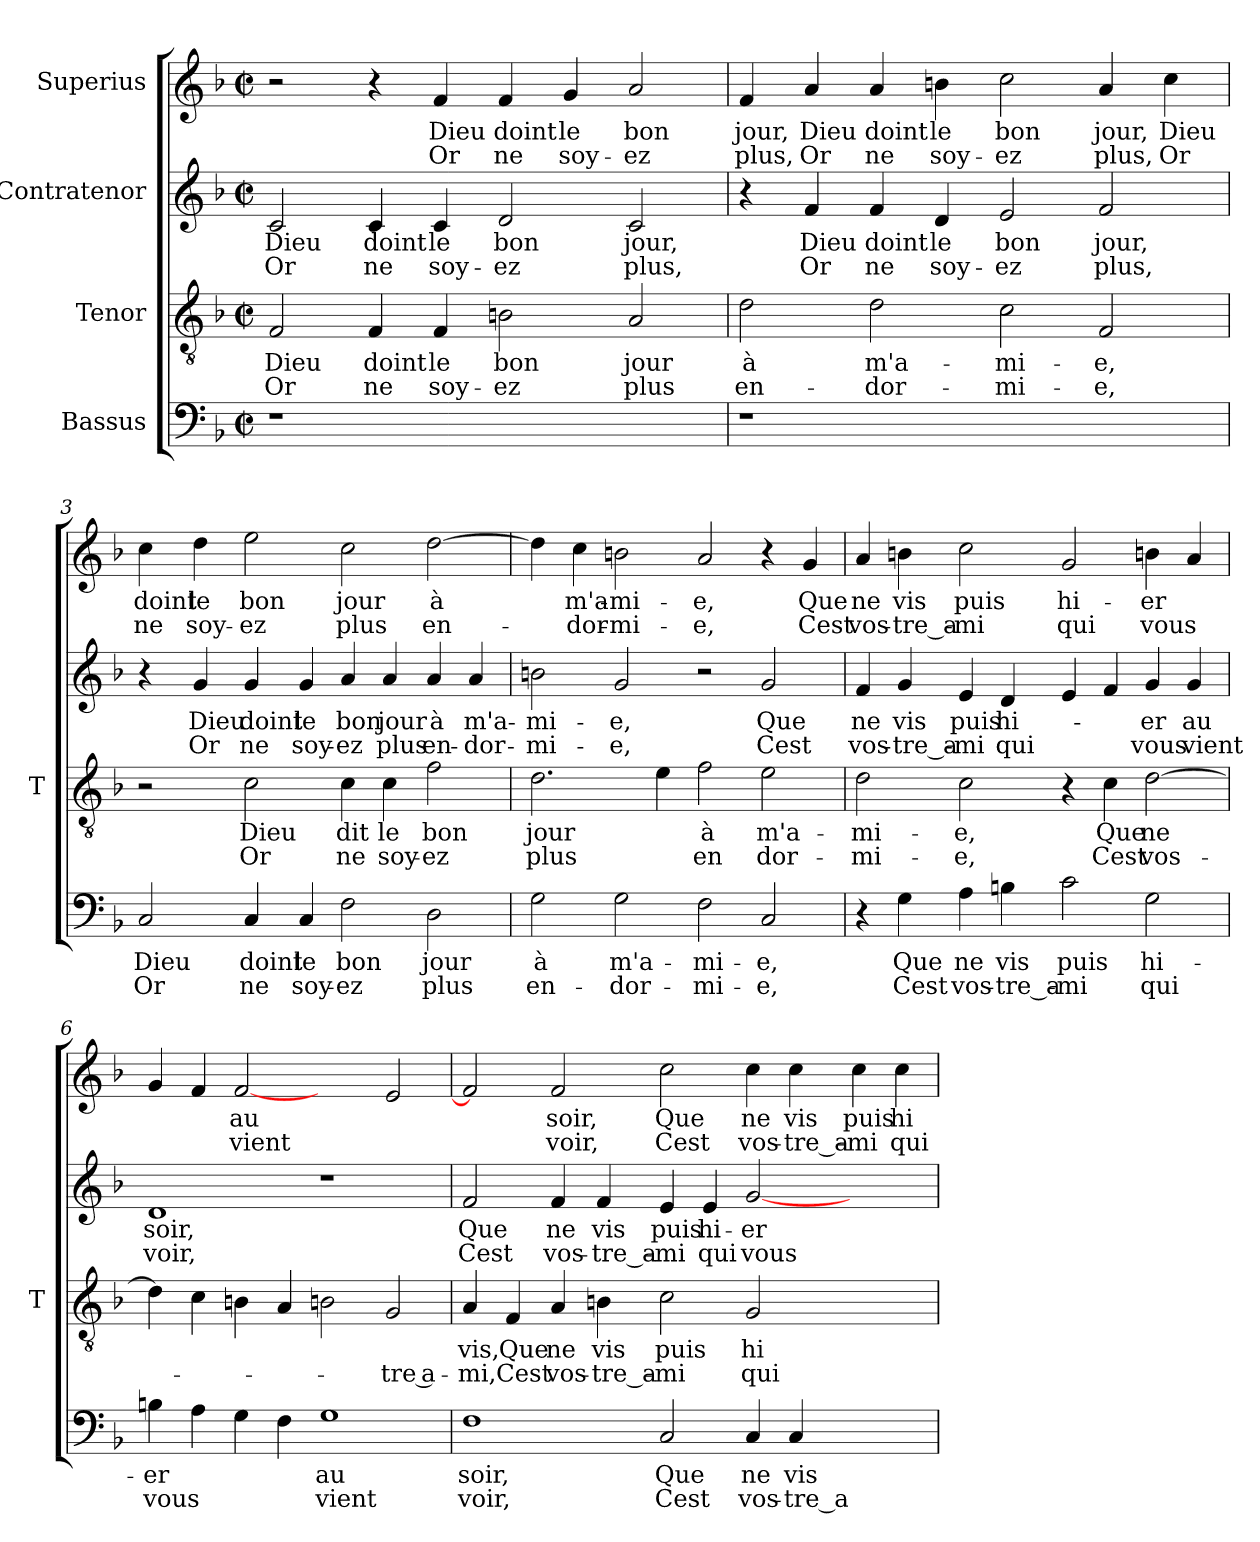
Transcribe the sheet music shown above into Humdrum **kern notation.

**kern	**text	**text	**kern	**text	**text	**kern	**text	**text	**kern	**text	**text
*part4	*part4	*part4	*part3	*part3	*part3	*part2	*part2	*part2	*part1	*part1	*part1
*staff4	*staff4	*staff4	*staff3	*staff3	*staff3	*staff2	*staff2	*staff2	*staff1	*staff1	*staff1
*I"Bassus	*	*	*I"Tenor	*	*	*I"Contratenor	*	*	*I"Superius	*	*
*	*	*	*I'T	*	*	*	*	*	*	*	*
*clefF4	*	*	*clefGv2	*	*	*clefG2	*	*	*clefG2	*	*
*k[b-]	*	*	*k[b-]	*	*	*k[b-]	*	*	*k[b-]	*	*
*F:	*	*	*F:	*	*	*F:	*	*	*F:	*	*
*M2/2	*	*	*M2/2	*	*	*M2/2	*	*	*M2/2	*	*
*met(c|)	*	*	*met(c|)	*	*	*met(c|)	*	*	*met(c|)	*	*
=1	=1	=1	=1	=1	=1	=1	=1	=1	=1	=1	=1
1r	.	.	2F	-Dieu	-Or	2c	-Dieu	-Or	2r	.	.
.	.	.	4F	-doint	-ne	4c	-doint	-ne	4r	.	.
.	.	.	4F	-le	soy-	4c	-le	soy-	4f	-Dieu	-Or
1ryy	.	.	2Bn	-bon	-ez	2d	-bon	-ez	4f	-doint	-ne
.	.	.	.	.	.	.	.	.	4g	-le	soy-
.	.	.	2A	-jour	-plus	2c	-jour,	-plus,	2a	-bon	-ez
!!LO:PB:g=z
=2	=2	=2	=2	=2	=2	=2	=2	=2	=2	=2	=2
1r	.	.	2d	-à	en-	4r	.	.	4f	-jour,	-plus,
.	.	.	.	.	.	4f	-Dieu	-Or	4a	-Dieu	-Or
.	.	.	2d	m'a-	dor-	4f	-doint	-ne	4a	-doint	-ne
.	.	.	.	.	.	4d	-le	soy-	4bn	-le	soy-
1ryy	.	.	2c	mi-	mi-	2e	-bon	-ez	2cc	-bon	-ez
.	.	.	2F	-e,	-e,	2f	-jour,	-plus,	4a	-jour,	-plus,
.	.	.	.	.	.	.	.	.	4cc	-Dieu	-Or
=3	=3	=3	=3	=3	=3	=3	=3	=3	=3	=3	=3
2C	-Dieu	-Or	2r	.	.	4r	.	.	4cc	-doint	-ne
.	.	.	.	.	.	4g	-Dieu	-Or	4dd	-le	soy-
4C	-doint	-ne	2c	-Dieu	-Or	4g	-doint	-ne	2ee	-bon	-ez
4C	-le	soy-	.	.	.	4g	-le	soy-	.	.	.
2F	-bon	-ez	4c	-dit	-ne	4a	-bon	-ez	2cc	-jour	-plus
.	.	.	4c	-le	soy-	4a	-jour	-plus	.	.	.
2D	-jour	-plus	2f	-bon	-ez	4a	-à	en-	[2dd	-à	en-
.	.	.	.	.	.	4a	m'a-	dor-	.	.	.
=4	=4	=4	=4	=4	=4	=4	=4	=4	=4	=4	=4
2G	-à	en-	2.d	-jour	-plus	2bn	mi-	mi-	4dd]	.	.
.	.	.	.	.	.	.	.	.	4cc	m'a-	dor-
2G	m'a-	dor-	.	.	.	2g	-e,	-e,	2bn	mi-	mi-
.	.	.	4e	.	.	.	.	.	.	.	.
2F	mi-	mi-	2f	-à	-en	2r	.	.	2a	-e,	-e,
2C	-e,	-e,	2e	m'a-	dor-	2g	-Que	-Cest	4r	.	.
.	.	.	.	.	.	.	.	.	4g	-Que	-Cest
!!LO:PB:g=z
=5	=5	=5	=5	=5	=5	=5	=5	=5	=5	=5	=5
4r	.	.	2d	mi-	mi-	4f	-ne	vos-	4a	-ne	vos-
4G	-Que	-Cest	.	.	.	4g	-vis	tre_a-	4bn	-vis	tre_a-
4A	-ne	vos-	2c	-e,	-e,	4e	-puis	-mi	2cc	-puis	-mi
4Bn	-vis	tre_a-	.	.	.	4d	hi-	-qui	.	.	.
2c	-puis	-mi	4r	.	.	4e	.	.	2g	hi-	-qui
.	.	.	4c	-Que	-Cest	4f	.	.	.	.	.
2G	hi-	-qui	[2d	-ne	vos-	4g	-er	-vous	4bn	-er	-vous
.	.	.	.	.	.	4g	-au	-vient	4a	.	.
=6	=6	=6	=6	=6	=6	=6	=6	=6	=6	=6	=6
4Bn	-er	-vous	4d]	.	.	1d	-soir,	-voir,	4g	.	.
4A	.	.	4c	.	.	.	.	.	4f	.	.
4G	.	.	4Bn	.	.	.	.	.	[2f	-au	-vient
4F	.	.	4A	.	.	.	.	.	.	.	.
1G	-au	-vient	2Bn	.	.	1r	.	.	2ryy	.	.
.	.	.	2G	.	tre a-	.	.	.	2e	.	.
=7	=7	=7	=7	=7	=7	=7	=7	=7	=7	=7	=7
1F	-soir,	-voir,	4A	-vis,	-mi,	2f	-Que	-Cest	2f]	.	.
.	.	.	4F	-Que	-Cest	.	.	.	.	.	.
.	.	.	4A	-ne	vos-	4f	-ne	vos-	2f	-soir,	-voir,
.	.	.	4Bn	-vis	tre_a-	4f	-vis	tre_a-	.	.	.
2C	-Que	-Cest	2c	-puis	-mi	4e	-puis	-mi	2cc	-Que	-Cest
.	.	.	.	.	.	4e	hi-	-qui	.	.	.
4C	-ne	vos-	2G	hi-	-qui	[2g	-er	-vous	4cc	-ne	vos-
4C	-vis	tre_a-	.	.	.	.	.	.	4cc	-vis	tre_a-
2ryy	.	.	2ryy	.	.	2ryy	.	.	4cc	-puis	-mi
.	.	.	.	.	.	.	.	.	4cc	hi-	-qui
=	=	=	=	=	=	=	=	=	=	=	=
*-	*-	*-	*-	*-	*-	*-	*-	*-	*-	*-	*-
